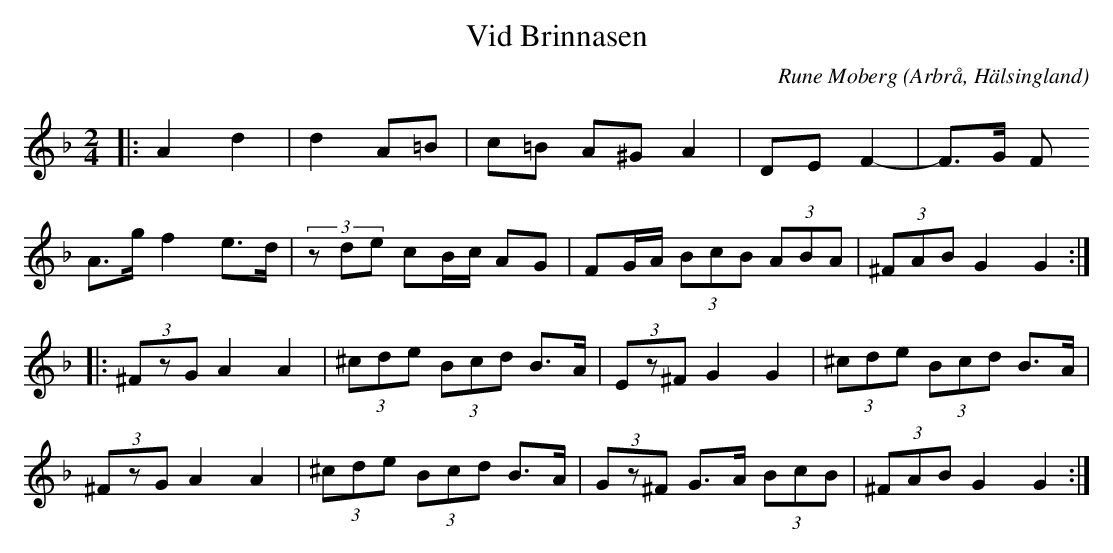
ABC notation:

X:1
T:Vid Brinnasen
C: Rune Moberg
O:Arbrå, Hälsingland
M:2/4
L:1/8
K:Dm
|: A2 d2|d2 A=B|c=B A^G A2|DE F2-|F>G F
A>g f2 e>d|(3zde cB/c/ AG|FG/A/ (3BcB (3ABA|(3^FAB G2 G2:|
|:(3^FzG A2 A2|(3^cde (3Bcd B>A|(3Ez^F G2 G2|(3^cde (3Bcd B>A|
(3^FzG A2 A2|(3^cde (3Bcd B>A| (3Gz^F G>A (3BcB|(3^FAB G2 G2:|
